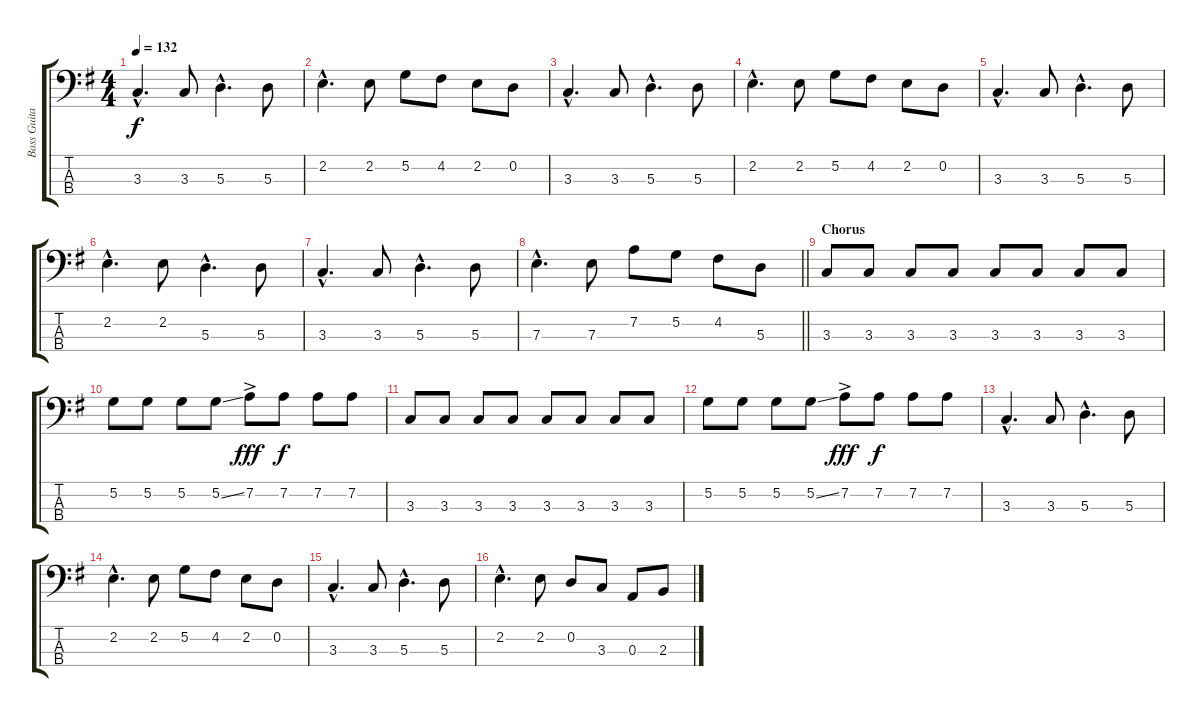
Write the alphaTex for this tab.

\track ("Bass Guitar" "Bass Guita") {instrument electricbassfinger}
\staff {score tabs}
\tuning (G2 D2 A1 E1) {hide}
\ts (4 4)
\tempo 132
\clef f4
\ks g
3.3{hac}.4{d dy f} 3.3.8 5.3{hac}.4{d} 5.3.8 |
2.2{hac}.4{d} 2.2.8 5.2.8 4.2.8 2.2.8 0.2.8 |
3.3{hac}.4{d} 3.3.8 5.3{hac}.4{d} 5.3.8 |
2.2{hac}.4{d} 2.2.8 5.2.8 4.2.8 2.2.8 0.2.8 |
3.3{hac}.4{d} 3.3.8 5.3{hac}.4{d} 5.3.8 |
2.2{hac}.4{d} 2.2.8 5.3{hac}.4{d} 5.3.8 |
3.3{hac}.4{d} 3.3.8 5.3{hac}.4{d} 5.3.8 |
\barLineRight lightlight
7.3{hac}.4{d} 7.3.8 7.2.8 5.2.8 4.2.8 5.3.8 |
\section ("" "Chorus")
3.3.8 3.3.8 3.3.8 3.3.8 3.3.8 3.3.8 3.3.8 3.3.8 |
5.2.8 5.2.8 5.2.8 5.2{ss}.8 7.2{ac}.8{dy fff} 7.2.8{dy f} 7.2.8 7.2.8 |
3.3.8 3.3.8 3.3.8 3.3.8 3.3.8 3.3.8 3.3.8 3.3.8 |
5.2.8 5.2.8 5.2.8 5.2{ss}.8 7.2{ac}.8{dy fff} 7.2.8{dy f} 7.2.8 7.2.8 |
3.3{hac}.4{d} 3.3.8 5.3{hac}.4{d} 5.3.8 |
2.2{hac}.4{d} 2.2.8 5.2.8 4.2.8 2.2.8 0.2.8 |
3.3{hac}.4{d} 3.3.8 5.3{hac}.4{d} 5.3.8 |
2.2{hac}.4{d} 2.2.8 0.2.8 3.3.8 0.3.8 2.3.8
